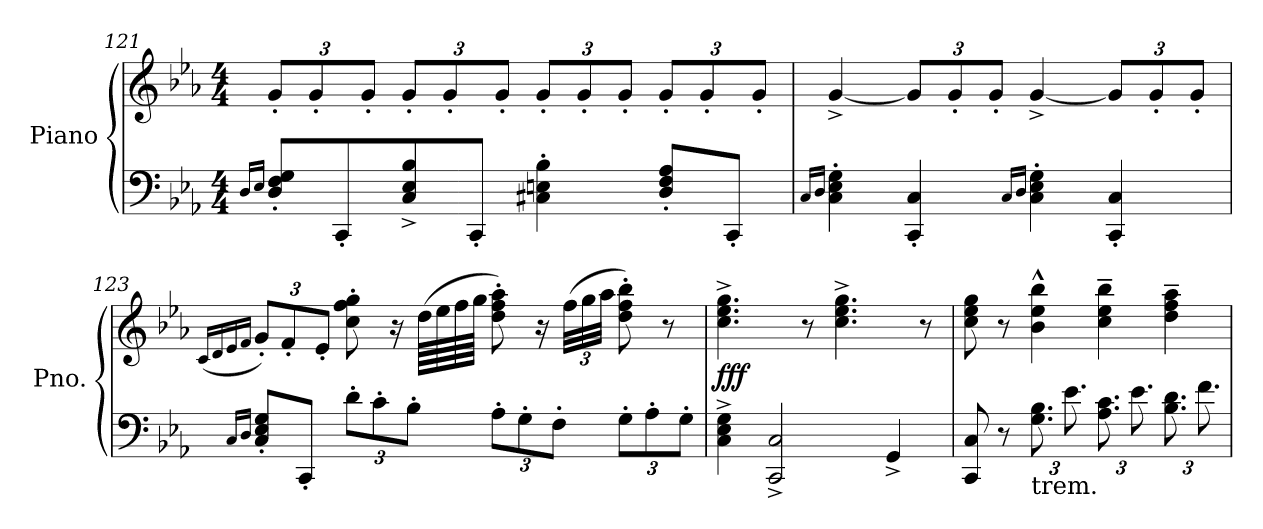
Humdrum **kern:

**kern	**kern	**dynam
*part1	*part1	*part1
*staff2	*staff1	*staff1/2
*I"Piano	*	*
*I'Pno.	*	*
*clefF4	*clefG2	*
*k[b-e-a-]	*k[b-e-a-]	*
*M4/4	*M4/4	*
=121	=121	=121
16qD/LL	.	.
16qE-/JJ	.	.
*	*Xbrackettup	*
8D/' 8F/' 8G/'L	12g'/L	.
.	12g'/	.
8CC'/	.	.
.	12g'/J	.
8C/^ 8E-/^ 8B-/^	12g'/L	.
.	12g'/	.
8CC'/J	.	.
.	12g'/J	.
4C#X\' 4En\' 4B-\'	12g'/L	.
.	12g'/	.
.	12g'/J	.
8D/' 8F/' 8A-/'L	12g'/L	.
.	12g'/	.
8CC'/J	.	.
.	12g'/J	.
=122	=122	=122
16qC/LL	.	.
16qD/JJ	.	.
4C\' 4E-\' 4G\'	[4g^/	.
4CC/' 4C/'	12g/L]	.
.	12g'/	.
.	12g'/J	.
16qC/LL	.	.
16qD/JJ	.	.
4C\' 4E-\' 4G\'	[4g^/	.
4CC/' 4C/'	12g/L]	.
.	12g'/	.
.	12g'/J	.
!!LO:LB:g=z
=123	=123	=123
.	(<16qc/LL	.
.	16qd/	.
16qC/LL	16qe-/	.
16qD/JJ	16qf/JJ	.
8C/' 8E-/' 8G/'L	12g'/L)	.
.	12f'/	.
8CC'/J	.	.
.	12e-'/J	.
*Xbrackettup	*	*
12d'\L	8cc\' 8ff\' 8gg\'	.
12c'\	.	.
.	16r	.
12B-'\J	.	.
.	(>64dd\LLLL	.
.	64ee-\	.
.	64ff\	.
.	64gg\JJJJ	.
12A-'\L	8dd\' 8ff\' 8aa-\')	.
12G'\	.	.
.	16r	.
12F'\J	.	.
.	(>48ff\LLL	.
.	48gg\	.
.	48aa-\JJJ	.
12G'\L	8dd\' 8ff\' 8bb-\')	.
12A-'\	.	.
.	8r	.
12G'\J	.	.
=124	=124	=124
!	!	!LO:DY:b
4C\^ 4E-\^ 4G\^	4.cc\^ 4.ee-\^ 4.gg\^	fff
2CC/^ 2C/^	.	.
.	8r	.
.	4.cc\^ 4.ee-\^ 4.gg\^	.
4GG^/	.	.
.	8r	.
=125	=125	=125
8CC/ 8C/	8cc\ 8ee-\ 8gg\	.
8r	8r	.
!LO:TX:b:t=trem.	!	!
12.G\ 12.B-\	4b-\^^ 4ee-\^^ 4bb-\^^	.
12.e-\	.	.
12.A-\ 12.c\	4cc\~ 4ee-\~ 4bb-\~	.
12.e-\	.	.
12.B-\ 12.d\	4dd\~ 4ff\~ 4aa-\~	.
12.f\	.	.
=	=	=
*-	*-	*-
